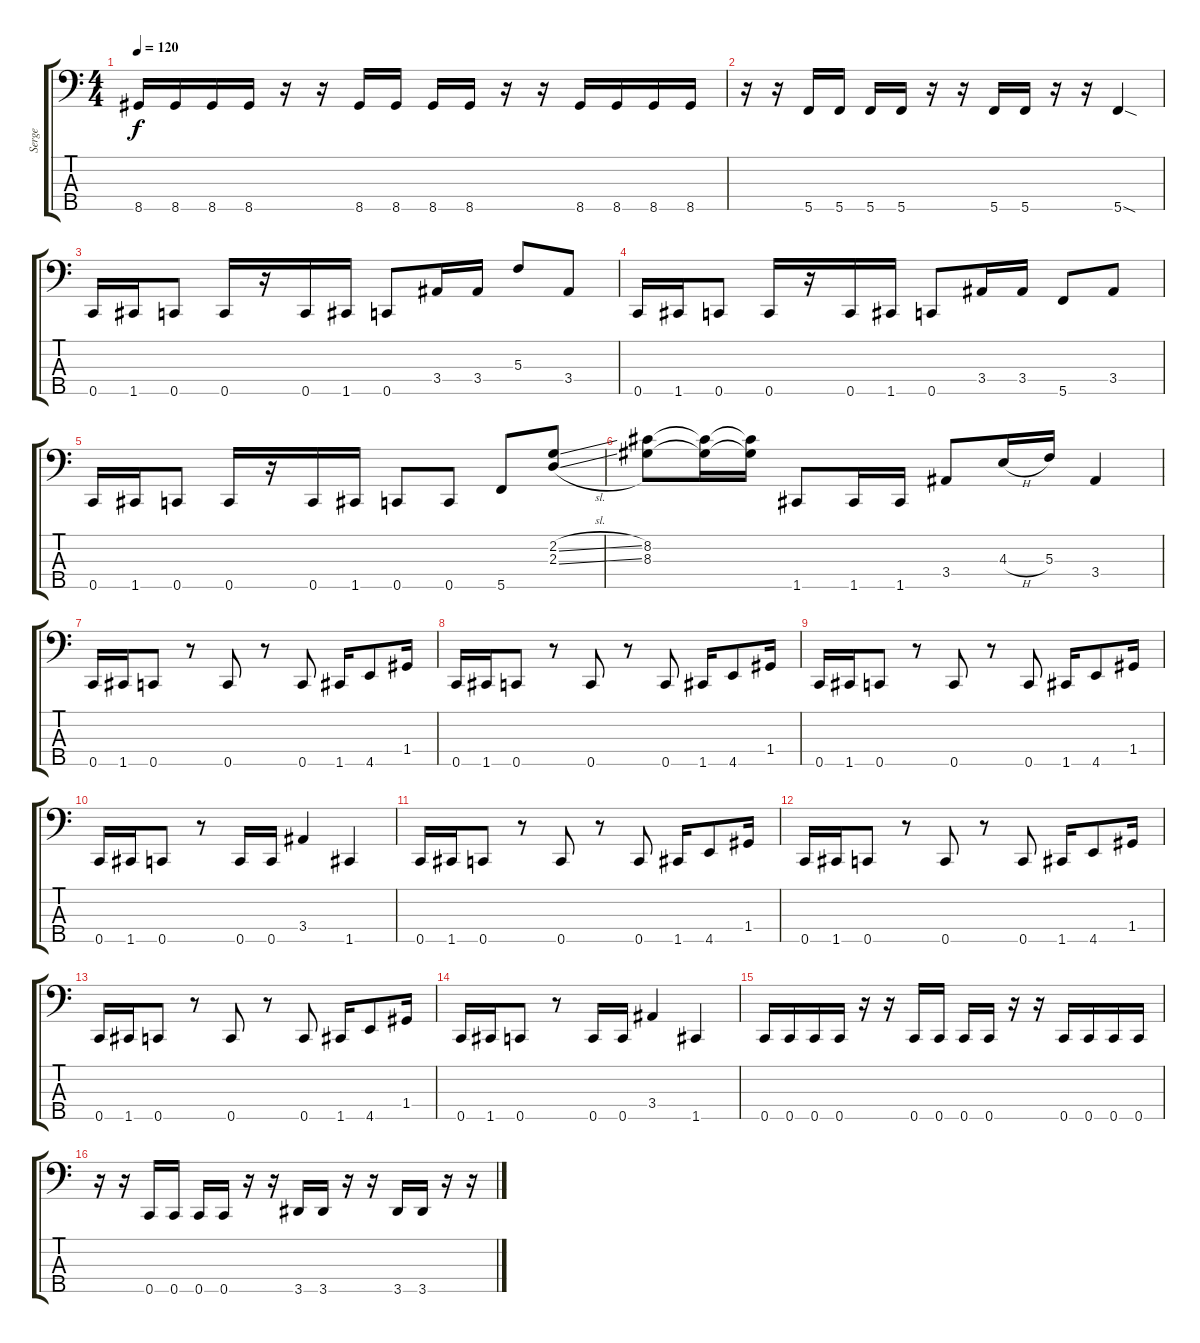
\track ("Serge" "Serge") {instrument electricbasspick}
\staff {score tabs}
\tuning (Bb2 F2 C2 G1 C1) {hide}
\ts (4 4)
\tempo 120
\clef f4
\ks c
8.5.16{dy f} 8.5.16 8.5.16 8.5.16 r.16 r.16 8.5.16 8.5.16 8.5.16 8.5.16 r.16 r.16 8.5.16 8.5.16 8.5.16 8.5.16 |
r.16 r.16 5.5.16 5.5.16 5.5.16 5.5.16 r.16 r.16 5.5.16 5.5.16 r.16 r.16 5.5{sod}.4 |
0.5.16 1.5.16 0.5.8 0.5.16 r.16 0.5.16 1.5.16 0.5.8 3.4.16 3.4.16 5.3.8 3.4.8 |
0.5.16 1.5.16 0.5.8 0.5.16 r.16 0.5.16 1.5.16 0.5.8 3.4.16 3.4.16 5.5.8 3.4.8 |
0.5.16 1.5.16 0.5.8 0.5.16 r.16 0.5.16 1.5.16 0.5.8 0.5.8 5.5.8 (2.2{sl} 2.3{sl}).8 |
(8.2 8.3).8 (8.2{t} 8.3{t}).16 (8.2{t} 8.3{t}).16 1.5.8 1.5.16 1.5.16 3.4.8 4.3{h}.16 5.3.16 3.4.4 |
0.5.16 1.5.16 0.5.8 r.8 0.5.8 r.8 0.5.8 1.5.16 4.5.8 1.4.16 |
0.5.16 1.5.16 0.5.8 r.8 0.5.8 r.8 0.5.8 1.5.16 4.5.8 1.4.16 |
0.5.16 1.5.16 0.5.8 r.8 0.5.8 r.8 0.5.8 1.5.16 4.5.8 1.4.16 |
0.5.16 1.5.16 0.5.8 r.8 0.5.16 0.5.16 3.4.4 1.5.4 |
0.5.16 1.5.16 0.5.8 r.8 0.5.8 r.8 0.5.8 1.5.16 4.5.8 1.4.16 |
0.5.16 1.5.16 0.5.8 r.8 0.5.8 r.8 0.5.8 1.5.16 4.5.8 1.4.16 |
0.5.16 1.5.16 0.5.8 r.8 0.5.8 r.8 0.5.8 1.5.16 4.5.8 1.4.16 |
0.5.16 1.5.16 0.5.8 r.8 0.5.16 0.5.16 3.4.4 1.5.4 |
0.5.16 0.5.16 0.5.16 0.5.16 r.16 r.16 0.5.16 0.5.16 0.5.16 0.5.16 r.16 r.16 0.5.16 0.5.16 0.5.16 0.5.16 |
r.16 r.16 0.5.16 0.5.16 0.5.16 0.5.16 r.16 r.16 3.5.16 3.5.16 r.16 r.16 3.5.16 3.5.16 r.16 r.16
